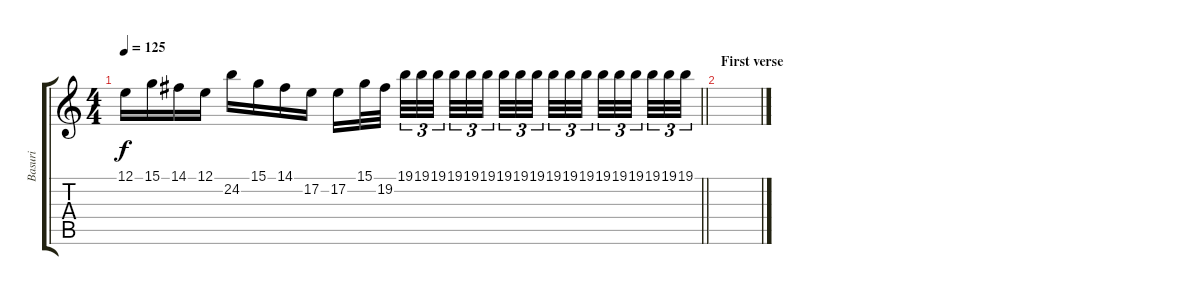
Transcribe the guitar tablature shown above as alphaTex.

\track ("Basuri" "Basuri") {instrument piccolo}
\staff {score tabs}
\tuning (E4 B3 G3 D3 A2 E2) {hide}
\ts (4 4)
\tempo 125
\clef g2
\barLineRight lightlight
\ks c
12.1.16{dy f} 15.1.16 14.1.16 12.1.16 24.2.16 15.1.16 14.1.16 17.2.16 17.2.16 15.1.32 19.2.32{beam splitsecondary} 19.1.32{tu (3 2)} 19.1.32{tu (3 2)} 19.1.32{tu (3 2) beam splitsecondary} 19.1.32{tu (3 2)} 19.1.32{tu (3 2)} 19.1.32{tu (3 2)} 19.1.32{tu (3 2)} 19.1.32{tu (3 2)} 19.1.32{tu (3 2) beam splitsecondary} 19.1.32{tu (3 2)} 19.1.32{tu (3 2)} 19.1.32{tu (3 2) beam splitsecondary} 19.1.32{tu (3 2)} 19.1.32{tu (3 2)} 19.1.32{tu (3 2) beam splitsecondary} 19.1.32{tu (3 2)} 19.1.32{tu (3 2)} 19.1.32{tu (3 2)} |
\section ("" "First verse")
